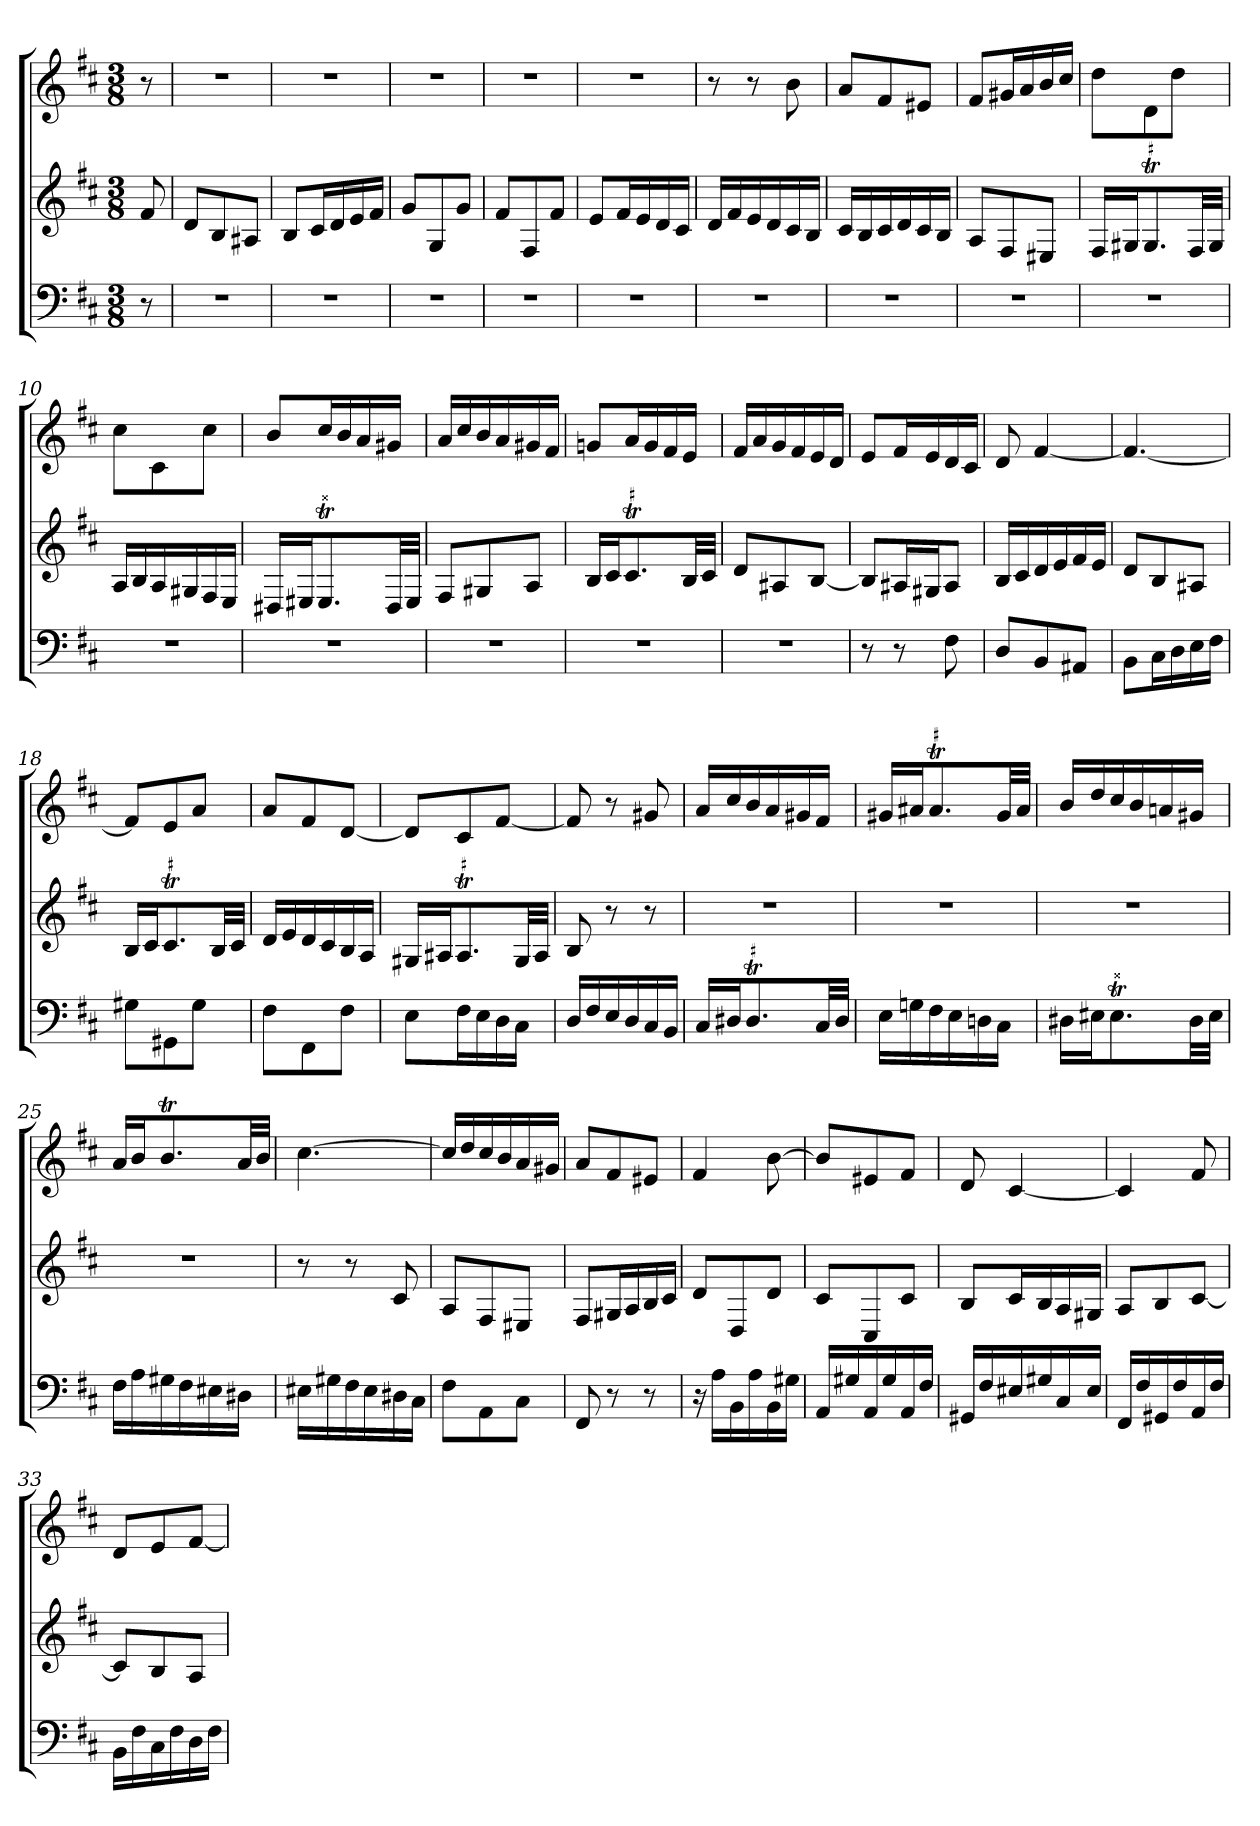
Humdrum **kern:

**kern	**kern	**kern
*part3	*part2	*part1
*staff3	*staff2	*staff1
*clefF4	*clefG2	*clefG2
*k[f#c#]	*k[f#c#]	*k[f#c#]
*b:	*b:	*b:
*M3/8	*M3/8	*M3/8
=	=	=
8r	8f#	8r
=1	=1	=1
4.r	8d/L	4.r
.	8B/	.
.	8A#X/J	.
=2	=2	=2
4.r	8B/L	4.r
.	16c#/L	.
.	16d/	.
.	16e/	.
.	16f#/JJ	.
=3	=3	=3
4.r	8g/L	4.r
.	8G/	.
.	8g/J	.
=4	=4	=4
4.r	8f#/L	4.r
.	8F#/	.
.	8f#/J	.
=5	=5	=5
4.r	8e/L	4.r
.	16f#/L	.
.	16e/	.
.	16d/	.
.	16c#/JJ	.
=6	=6	=6
4.r	16d/LL	8r
.	16f#/	.
.	16e/	8r
.	16d/	.
.	16c#/	8b
.	16B/JJ	.
=7	=7	=7
4.r	16c#/LL	8a/L
.	16B/	.
.	16c#/	8f#/
.	16d/	.
.	16c#/	8e#X/J
.	16B/JJ	.
=8	=8	=8
4.r	8A/L	8f#/L
.	8F#/	16g#X/L
.	.	16a/
.	8E#X/J	16b/
.	.	16cc#/JJ
=9	=9	=9
4.r	16F#/LL	8dd\L
.	16G#X/J	.
!	!LO:TR:acc=#	!
.	8.G#T/	8d\
.	.	8dd\J
.	32F#/LL	.
.	32G#/JJJ	.
=10	=10	=10
4.r	16A/LL	8cc#\L
.	16B/	.
.	16A/	8c#\
.	16G#X/	.
.	16F#/	8cc#\J
.	16E/JJ	.
=11	=11	=11
4.r	16D#X/LL	8b/L
.	16E#X/J	.
!	!LO:TR:acc=##	!
.	8.E#T/	16cc#/L
.	.	16b/
.	.	16a/
.	32D#/LL	16g#X/JJ
.	32E#/JJJ	.
=12	=12	=12
4.r	8F#/L	16a/LL
.	.	16cc#/
.	8G#X/	16b/
.	.	16a/
.	8A/J	16g#X/
.	.	16f#/JJ
=13	=13	=13
4.r	16B/LL	8gn/L
.	16c#/J	.
!	!LO:TR:acc=#	!
.	8.c#T/	16a/L
.	.	16g/
.	.	16f#/
.	32B/LL	16e/JJ
.	32c#/JJJ	.
=14	=14	=14
4.r	8d/L	16f#/LL
.	.	16a/
.	8A#X/	16g/
.	.	16f#/
.	[8B/J	16e/
.	.	16d/JJ
=15	=15	=15
8r	8B/L]	8e/L
8r	16A#X/L	16f#/L
.	16G#X/J	16e/
8F#	8A#/J	16d/
.	.	16c#/JJ
=16	=16	=16
8D/L	16B/LL	8d
.	16c#/	.
8BB/	16d/	[4f#
.	16e/	.
8AA#X/J	16f#/	.
.	16e/JJ	.
=17	=17	=17
8BB\L	8d/L	4.f#_
16C#\L	8B/	.
16D\	.	.
16E\	8A#X/J	.
16F#\JJ	.	.
=18	=18	=18
8G#X\L	16B/LL	8f#/L]
.	16c#/J	.
!	!LO:TR:acc=#	!
8GG#X\	8.c#T/	8e/
8G#\J	.	8a/J
.	32B/LL	.
.	32c#/JJJ	.
=19	=19	=19
8F#\L	16d/LL	8a/L
.	16e/	.
8FF#\	16d/	8f#/
.	16c#/	.
8F#\J	16B/	[8d/J
.	16A/JJ	.
=20	=20	=20
8E\L	16G#X/LL	8d/L]
.	16A#X/J	.
!	!LO:TR:acc=#	!
16F#\L	8.A#T/	8c#/
16E\	.	.
16D\	.	[8f#/J
16C#\JJ	32G#/LL	.
.	32A#/JJJ	.
=21	=21	=21
16D/LL	8B	8f#]
16F#/	.	.
16E/	8r	8r
16D/	.	.
16C#/	8r	8g#X
16BB/JJ	.	.
=22	=22	=22
16C#/LL	4.r	16a/LL
16D#X/J	.	16cc#/
!LO:TR:acc=#	!	!
8.D#T/	.	16b/
.	.	16a/
.	.	16g#X/
32C#/LL	.	16f#/JJ
32D#/JJJ	.	.
=23	=23	=23
16E\LL	4.r	16g#X/LL
16Gn\	.	16a#X/J
!	!	!LO:TR:acc=#
16F#\	.	8.a#T/
16E\	.	.
16Dn\	.	.
16C#\JJ	.	32g#/LL
.	.	32a#/JJJ
=24	=24	=24
16D#X\LL	4.r	16b/LL
16E#X\J	.	16dd/
!LO:TR:acc=##	!	!
8.E#T\	.	16cc#/
.	.	16b/
.	.	16an/
32D#\LL	.	16g#X/JJ
32E#\JJJ	.	.
=25	=25	=25
16F#\LL	4.r	16a/LL
16A\	.	16b/J
16G#X\	.	8.bT/
16F#\	.	.
16E#X\	.	.
16D#X\JJ	.	32a/LL
.	.	32b/JJJ
=26	=26	=26
16E#X\LL	8r	[4.cc#
16G#X\	.	.
16F#\	8r	.
16E#\	.	.
16D#X\	8c#	.
16C#\JJ	.	.
=27	=27	=27
8F#\L	8A/L	16cc#/LL]
.	.	16dd/
8AA\	8F#/	16cc#/
.	.	16b/
8C#\J	8E#X/J	16a/
.	.	16g#X/JJ
=28	=28	=28
8FF#	8F#/L	8a/L
8r	16G#X/L	8f#/
.	16A/	.
8r	16B/	8e#X/J
.	16c#/JJ	.
=29	=29	=29
16r	8d/L	4f#
16A\LL	.	.
16BB\	8D/	.
16A\	.	.
16BB\	8d/J	[8b
16G#X\JJ	.	.
=30	=30	=30
16AA/LL	8c#/L	8b/L]
16G#X/	.	.
16AA/	8C#/	8e#X/
16G#/	.	.
16AA/	8c#/J	8f#/J
16F#/JJ	.	.
=31	=31	=31
16GG#X/LL	8B/L	8d
16F#/	.	.
16E#X/	16c#/L	[4c#
16G#X/	16B/	.
16C#/	16A/	.
16E#/JJ	16G#X/JJ	.
=32	=32	=32
16FF#/LL	8A/L	4c#]
16F#/	.	.
16GG#X/	8B/	.
16F#/	.	.
16AA/	[8c#/J	8f#
16F#/JJ	.	.
=33	=33	=33
16BB\LL	8c#/L]	8d/L
16F#\	.	.
16C#\	8B/	8e/
16F#\	.	.
16D\	8A/J	[8f#/J
16F#\JJ	.	.
=	=	=
*-	*-	*-
